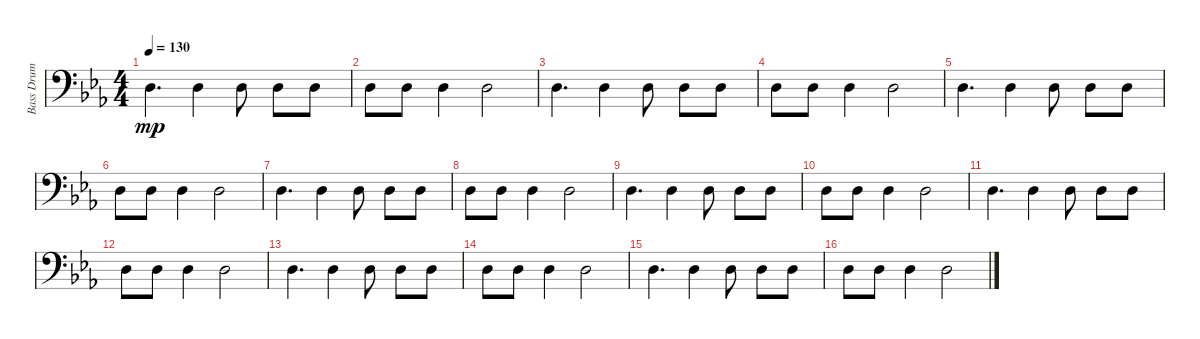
\track ("Bass Drum" "Bass Drum") {instrument taikodrum}
\staff {score}
\tuning (E4 B3 G3 D3 Bb1 G1) {hide}
\ts (4 4)
\tempo 130
\clef f4
\ks cminor
0.4.4{d dy mp} 0.4.4 0.4.8 0.4.8 0.4.8 |
0.4.8 0.4.8 0.4.4 0.4.2 |
0.4.4{d} 0.4.4 0.4.8 0.4.8 0.4.8 |
0.4.8 0.4.8 0.4.4 0.4.2 |
0.4.4{d} 0.4.4 0.4.8 0.4.8 0.4.8 |
0.4.8 0.4.8 0.4.4 0.4.2 |
0.4.4{d} 0.4.4 0.4.8 0.4.8 0.4.8 |
0.4.8 0.4.8 0.4.4 0.4.2 |
0.4.4{d} 0.4.4 0.4.8 0.4.8 0.4.8 |
0.4.8 0.4.8 0.4.4 0.4.2 |
0.4.4{d} 0.4.4 0.4.8 0.4.8 0.4.8 |
0.4.8 0.4.8 0.4.4 0.4.2 |
0.4.4{d} 0.4.4 0.4.8 0.4.8 0.4.8 |
0.4.8 0.4.8 0.4.4 0.4.2 |
0.4.4{d} 0.4.4 0.4.8 0.4.8 0.4.8 |
0.4.8 0.4.8 0.4.4 0.4.2
